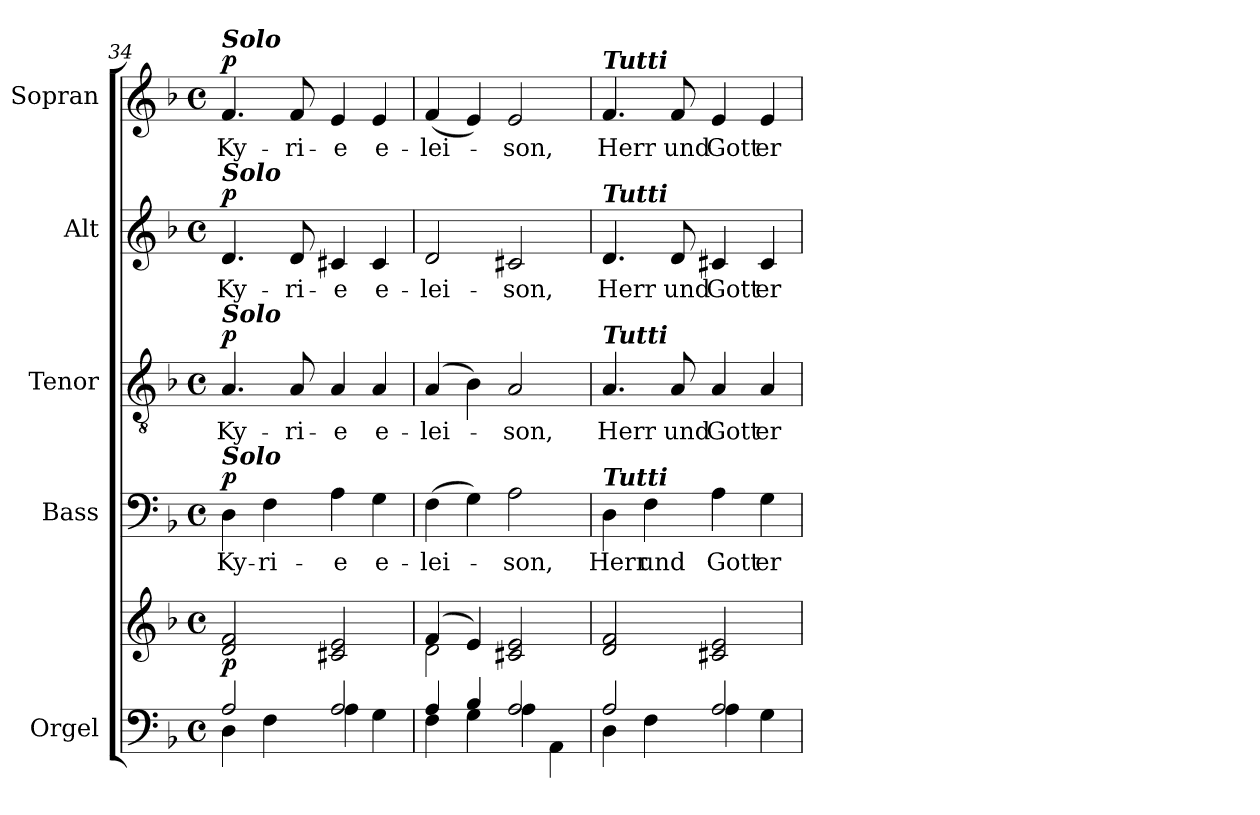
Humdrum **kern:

**kern	**kern	**dynam	**kern	**text	**dynam	**kern	**text	**dynam	**kern	**text	**dynam	**kern	**text	**dynam
*part5	*part5	*part5	*part4	*part4	*part4	*part3	*part3	*part3	*part2	*part2	*part2	*part1	*part1	*part1
*staff6	*staff5	*staff5/6	*staff4	*staff4	*staff4	*staff3	*staff3	*staff3	*staff2	*staff2	*staff2	*staff1	*staff1	*staff1
*I"Orgel	*	*	*I"Bass	*	*	*I"Tenor	*	*	*I"Alt	*	*	*I"Sopran	*	*
*I'Org.	*	*	*I'B.	*	*	*I'T.	*	*	*I'A.	*	*	*I'S.	*	*
!!LO:LB:g=z
*clefF4	*clefG2	*	*clefF4	*	*	*clefGv2	*	*	*clefG2	*	*	*clefG2	*	*
*k[b-]	*k[b-]	*	*k[b-]	*	*	*k[b-]	*	*	*k[b-]	*	*	*k[b-]	*	*
*F:	*F:	*	*F:	*	*	*F:	*	*	*F:	*	*	*F:	*	*
*M4/4	*M4/4	*	*M4/4	*	*	*M4/4	*	*	*M4/4	*	*	*M4/4	*	*
*met(c)	*met(c)	*	*met(c)	*	*	*met(c)	*	*	*met(c)	*	*	*met(c)	*	*
=34	=34	=34	=34	=34	=34	=34	=34	=34	=34	=34	=34	=34	=34	=34
*^	*	*	*	*	*	*	*	*	*	*	*	*	*	*
!	!	!	!	!	!	!	!	!	!	!	!	!	!LO:TX:a:Bi:t=Solo	!	!
!	!	!	!	!	!	!	!	!	!	!LO:TX:a:Bi:t=Solo	!	!	!	!	!
!	!	!	!	!	!	!	!LO:TX:a:Bi:t=Solo	!	!	!	!	!	!	!	!
!	!	!	!	!LO:TX:a:Bi:t=Solo	!	!	!	!	!	!	!	!	!	!	!
!	!	!	!LO:DY:b	!	!	!LO:DY:b	!	!	!LO:DY:b	!	!	!LO:DY:b	!	!	!LO:DY:b
2A/	4D\	2d/ 2f/	p	4D\	Ky-	p	4.A/	Ky-	p	4.d/	Ky-	p	4.f/	Ky-	p
.	4F\	.	.	4F\	-ri-	.	.	.	.	.	.	.	.	.	.
.	.	.	.	.	.	.	8A/	-ri-	.	8d/	-ri-	.	8f/	-ri-	.
2A/	4A\	2c#X/ 2e/	.	4A\	-e	.	4A/	-e	.	4c#X/	-e	.	4e/	-e	.
.	4G\	.	.	4G\	e-	.	4A/	e-	.	4c#/	e-	.	4e/	e-	.
=35	=35	=35	=35	=35	=35	=35	=35	=35	=35	=35	=35	=35	=35	=35	=35
*	*	*^	*	*	*	*	*	*	*	*	*	*	*	*	*
4A/	4F\	(4f/	2d\	.	(4F\	-lei-	.	(4A/	-lei-	.	2d/	-lei-	.	(4f/	-lei-	.
4B-/	4G\	4e/)	.	.	4G\)	.	.	4B-\)	.	.	.	.	.	4e/)	.	.
2A/	4A\	2c#X/ 2e/	2ryy	.	2A\	-son,	.	2A/	-son,	.	2c#X/	-son,	.	2e/	-son,	.
.	4AA\	.	.	.	.	.	.	.	.	.	.	.	.	.	.	.
*	*	*v	*v	*	*	*	*	*	*	*	*	*	*	*	*	*
=36	=36	=36	=36	=36	=36	=36	=36	=36	=36	=36	=36	=36	=36	=36	=36
!	!	!	!	!	!	!	!	!	!	!	!	!	!LO:TX:a:Bi:t=Tutti	!	!
!	!	!	!	!	!	!	!	!	!	!LO:TX:a:Bi:t=Tutti	!	!	!	!	!
!	!	!	!	!	!	!	!LO:TX:a:Bi:t=Tutti	!	!	!	!	!	!	!	!
!	!	!	!	!LO:TX:a:Bi:t=Tutti	!	!	!	!	!	!	!	!	!	!	!
2A/	4D\	2d/ 2f/	.	4D\	Herr	.	4.A/	Herr	.	4.d/	Herr	.	4.f/	Herr	.
.	4F\	.	.	4F\	und	.	.	.	.	.	.	.	.	.	.
.	.	.	.	.	.	.	8A/	und	.	8d/	und	.	8f/	und	.
2A/	4A\	2c#X/ 2e/	.	4A\	Gott	.	4A/	Gott	.	4c#X/	Gott	.	4e/	Gott	.
.	4G\	.	.	4G\	er-	.	4A/	er-	.	4c#/	er-	.	4e/	er-	.
*v	*v	*	*	*	*	*	*	*	*	*	*	*	*	*	*
=	=	=	=	=	=	=	=	=	=	=	=	=	=	=
*-	*-	*-	*-	*-	*-	*-	*-	*-	*-	*-	*-	*-	*-	*-
